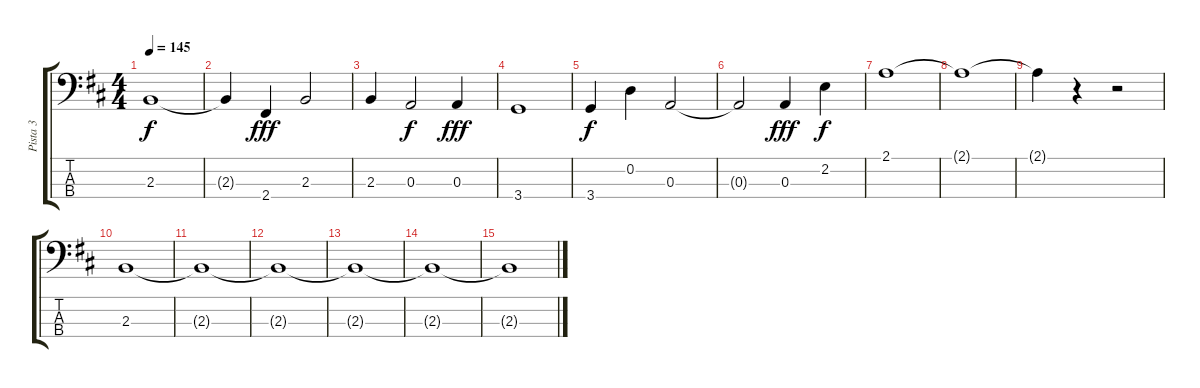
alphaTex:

\track ("Pista 3" "Pista 3") {instrument electricbassfinger}
\staff {score tabs}
\tuning (G2 D2 A1 E1) {hide}
\ts (4 4)
\tempo 145
\clef f4
\ks d
2.3.1{dy f} |
2.3{t}.4 2.4.4{dy fff} 2.3.2 |
2.3.4 0.3.2{dy f} 0.3.4{dy fff} |
3.4.1 |
3.4.4{dy f} 0.2.4 0.3.2 |
0.3{t}.2 0.3.4{dy fff} 2.2.4{dy f} |
2.1.1 |
2.1{t}.1 |
2.1{t}.4 r.4 r.2 |
2.3.1 |
2.3{t}.1 |
2.3{t}.1 |
2.3{t}.1 |
2.3{t}.1{volume 0} |
2.3{t}.1
